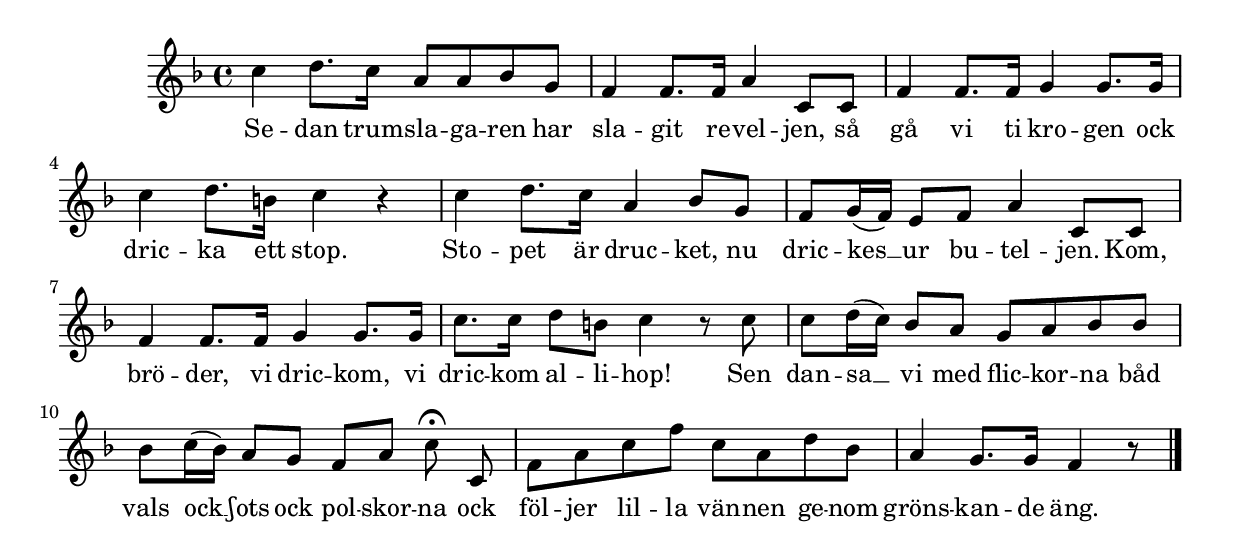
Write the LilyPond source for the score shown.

{
\time 4/4
\key f \major

 c''4 d''8. c''16 a'8 a' bes' g'  | 
 f'4 f'8. f'16 a'4 c'8 c'  | 
 f'4 f'8. f'16 g'4 g'8. g'16  | 
 c''4 d''8. b'16 c''4 r  | 
 c'' d''8. c''16 a'4 bes'8 g'  | 
 f' g'16-( f'-) e'8 f' a'4 c'8 c'  | 
 f'4 f'8. f'16 g'4 g'8. g'16  | 
 c''8. c''16 d''8 b' c''4 r8 c''  | 
 c'' d''16-( c''-) bes'8 a' g' a' bes' bes'  | 
 bes' c''16-( bes'-) a'8 g' f' a' c''-\fermata\noBeam c'  | 
 f' a' c'' f'' c'' a' d'' bes'  | 
 a'4 g'8. g'16 f'4 r8 \bar "|."
 }
 \addlyrics {
     Se -- dan trum -- sla -- ga -- ren har sla -- git re -- vel -- jen, så
     gå vi ti kro -- gen ock dric -- ka ett stop. Sto -- pet är druc -- ket, nu
     dric -- kes __ ur bu -- tel -- jen. Kom, brö -- der, vi dric -- kom, vi
     dric -- kom al -- li -- hop! Sen dan -- sa __ vi med flic -- kor -- na båd
     vals ock __ ʃots ock pol -- skor -- na ock föl -- jer lil -- la vän -- nen ge -- nom gröns -- kan -- de äng.
}
